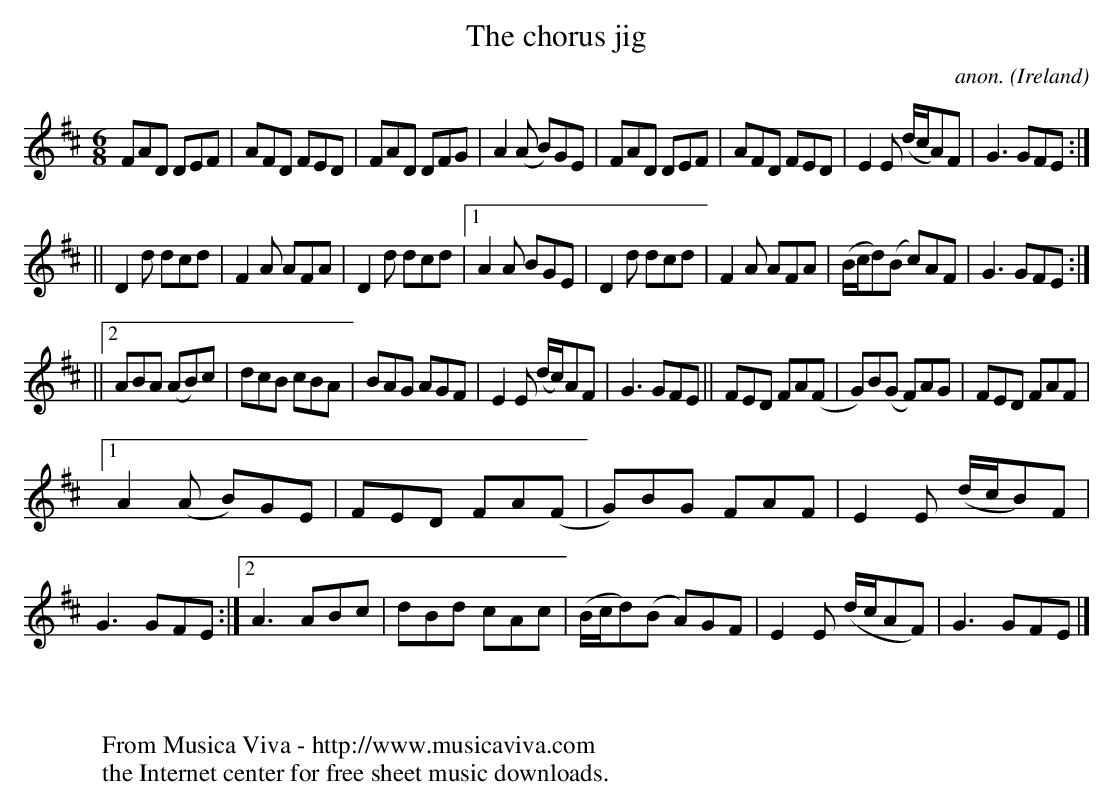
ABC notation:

X:1
T:The chorus jig
C:anon.
O:Ireland
M:6/8
L:1/8
K:D
FAD DEF|AFD FED|FAD DFG|A2(A B)GE|FAD DEF|AFD FED|E2E (d/c/A)F|G3 GFE:|
||D2d dcd|F2A AFA|D2d dcd|[1A2A BGE|D2d dcd|F2A AFA|(B/c/d)(B c)AF|G3 GFE:|
||[2ABA (AB)c|dcB cBA|BAG AGF|E2E (d/c/)AF|G3 GFE||FED FA(F|G)B(G F)AG|FED FAF|
[1A2(A B)GE|FED FA(F|G)BG FAF|E2E (d/c/B)F|G3 GFE:|[2A3 ABc|dBd cAc|(B/c/d)(B A)GF|E2E (d/c/AF)|G3 GFE|]
W:
W:
W: From Musica Viva - http://www.musicaviva.com
W: the Internet center for free sheet music downloads.
